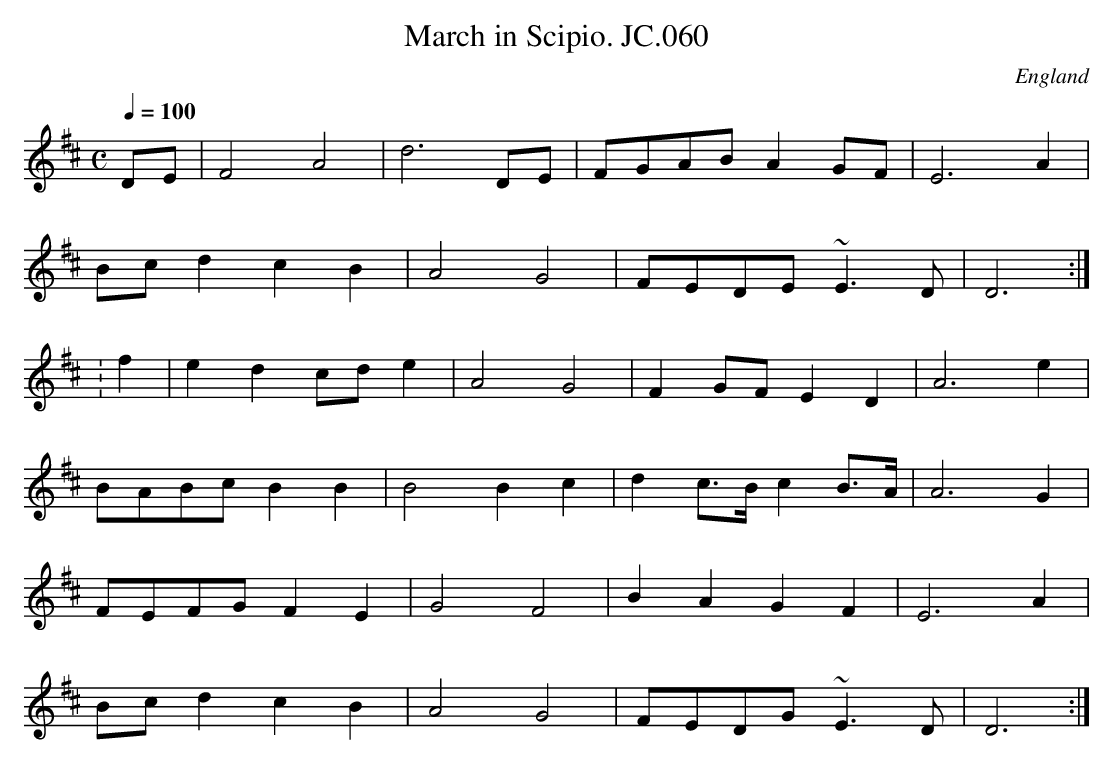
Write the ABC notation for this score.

X:1
T:March in Scipio. JC.060
M:C
L:1/4
Q:100
O:England
K:D
D/E/|F2A2|d3D/E/|F/G/A/B/AG/F/|E3A|!
B/c/dcB|A2G2|F/E/D/E/~E>D|D3:|!
:f|edc/d/e|A2G2|FG/F/ED|A3e|!
B/A/B/c/BB|B2Bc|dc3/4B/4cB3/4A/4|A3G|!
F/E/F/G/FE|G2F2|BAGF|E3A|!
B/c/dcB|A2G2|F/E/D/G/~E>D|D3:|]
